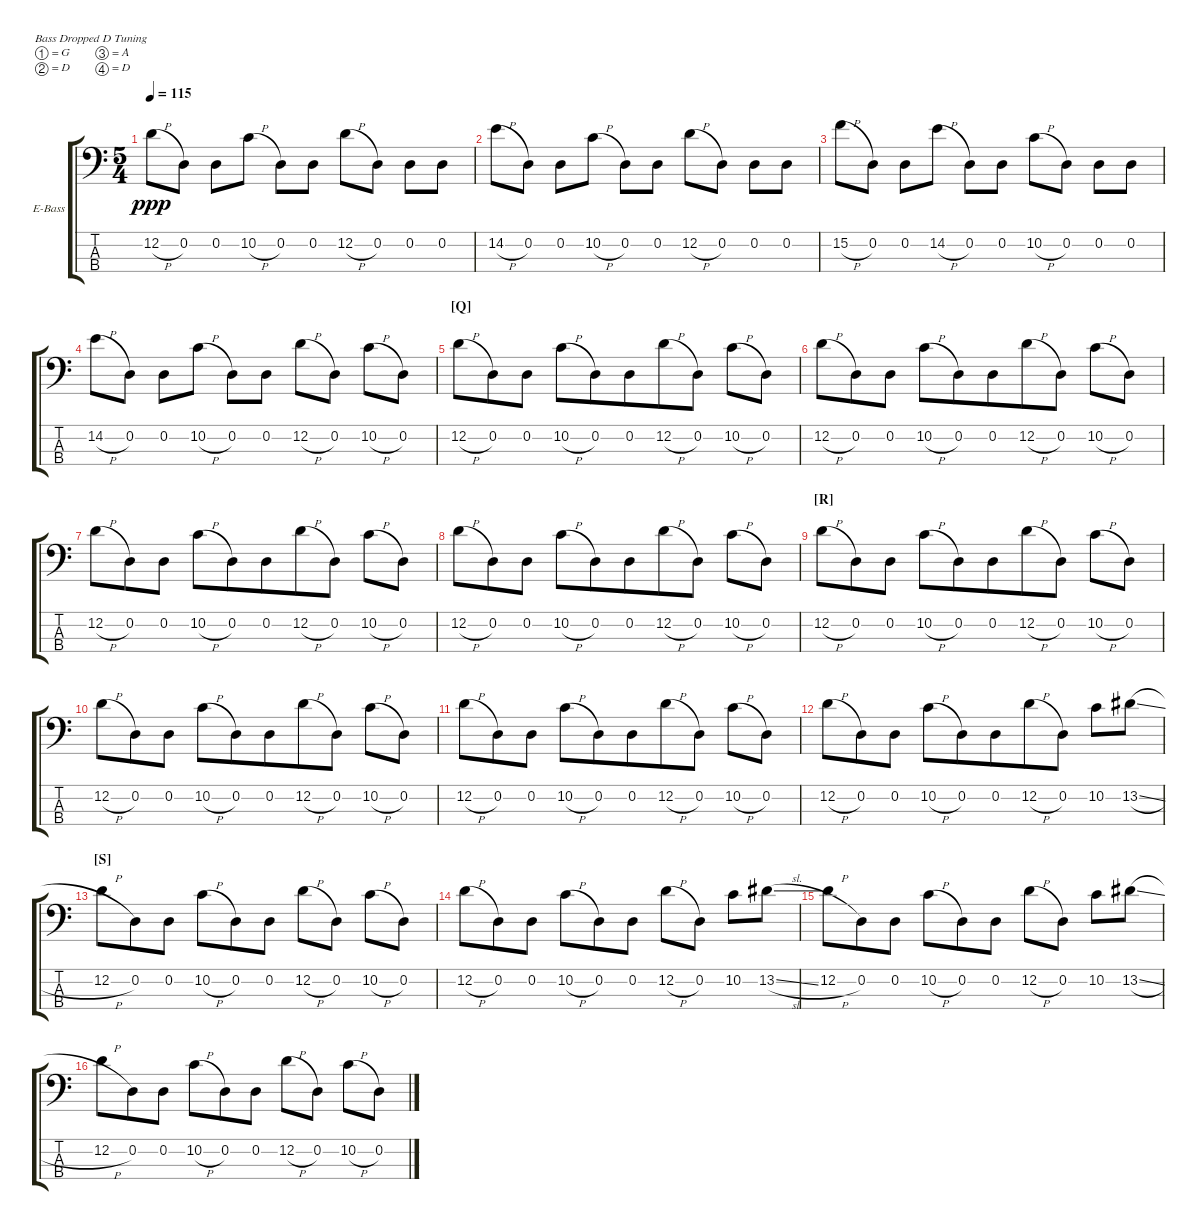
\defaultSystemsLayout 4
\bracketExtendMode groupsimilarinstruments
\firstSystemTrackNameOrientation horizontal
\otherSystemsTrackNameOrientation horizontal
\track ("Electric Bass" "E-Bass") {instrument electricbassfinger}
\staff {score tabs}
\tuning (G2 D2 A1 D1)
\ts (5 4)
\tempo 115
\clef f4
\ks c
12.2{h}.8{dy ppp} 0.2.8 0.2.8 10.2{h}.8 0.2.8 0.2.8 12.2{h}.8 0.2.8 0.2.8 0.2.8 |
14.2{h}.8 0.2.8 0.2.8 10.2{h}.8 0.2.8 0.2.8 12.2{h}.8 0.2.8 0.2.8 0.2.8 |
15.2{h}.8 0.2.8 0.2.8 14.2{h}.8 0.2.8 0.2.8 10.2{h}.8 0.2.8 0.2.8 0.2.8 |
14.2{h}.8 0.2.8 0.2.8 10.2{h}.8 0.2.8 0.2.8 12.2{h}.8 0.2.8 10.2{h}.8 0.2.8 |
\beaming (8 3 5 2)
\section ("Q" "")
12.2{h}.8 0.2.8 0.2.8 10.2{h}.8 0.2.8 0.2.8 12.2{h}.8 0.2.8 10.2{h}.8 0.2.8 |
12.2{h}.8 0.2.8 0.2.8 10.2{h}.8 0.2.8 0.2.8 12.2{h}.8 0.2.8 10.2{h}.8 0.2.8 |
12.2{h}.8 0.2.8 0.2.8 10.2{h}.8 0.2.8 0.2.8 12.2{h}.8 0.2.8 10.2{h}.8 0.2.8 |
12.2{h}.8 0.2.8 0.2.8 10.2{h}.8 0.2.8 0.2.8 12.2{h}.8 0.2.8 10.2{h}.8 0.2.8 |
\section ("R" "")
12.2{h}.8 0.2.8 0.2.8 10.2{h}.8 0.2.8 0.2.8 12.2{h}.8 0.2.8 10.2{h}.8 0.2.8 |
12.2{h}.8 0.2.8 0.2.8 10.2{h}.8 0.2.8 0.2.8 12.2{h}.8 0.2.8 10.2{h}.8 0.2.8 |
12.2{h}.8 0.2.8 0.2.8 10.2{h}.8 0.2.8 0.2.8 12.2{h}.8 0.2.8 10.2{h}.8 0.2.8 |
12.2{h}.8 0.2.8 0.2.8 10.2{h}.8 0.2.8 0.2.8 12.2{h}.8 0.2.8 10.2.8 13.2{sl}.8 |
\beaming (8 3 3 2 2)
\section ("S" "")
12.2{h}.8 0.2.8 0.2.8 10.2{h}.8 0.2.8 0.2.8 12.2{h}.8 0.2.8 10.2{h}.8 0.2.8 |
12.2{h}.8 0.2.8 0.2.8 10.2{h}.8 0.2.8 0.2.8 12.2{h}.8 0.2.8 10.2.8 13.2{sl}.8 |
12.2{h}.8 0.2.8 0.2.8 10.2{h}.8 0.2.8 0.2.8 12.2{h}.8 0.2.8 10.2.8 13.2{sl}.8 |
12.2{h}.8 0.2.8 0.2.8 10.2{h}.8 0.2.8 0.2.8 12.2{h}.8 0.2.8 10.2{h}.8 0.2.8
